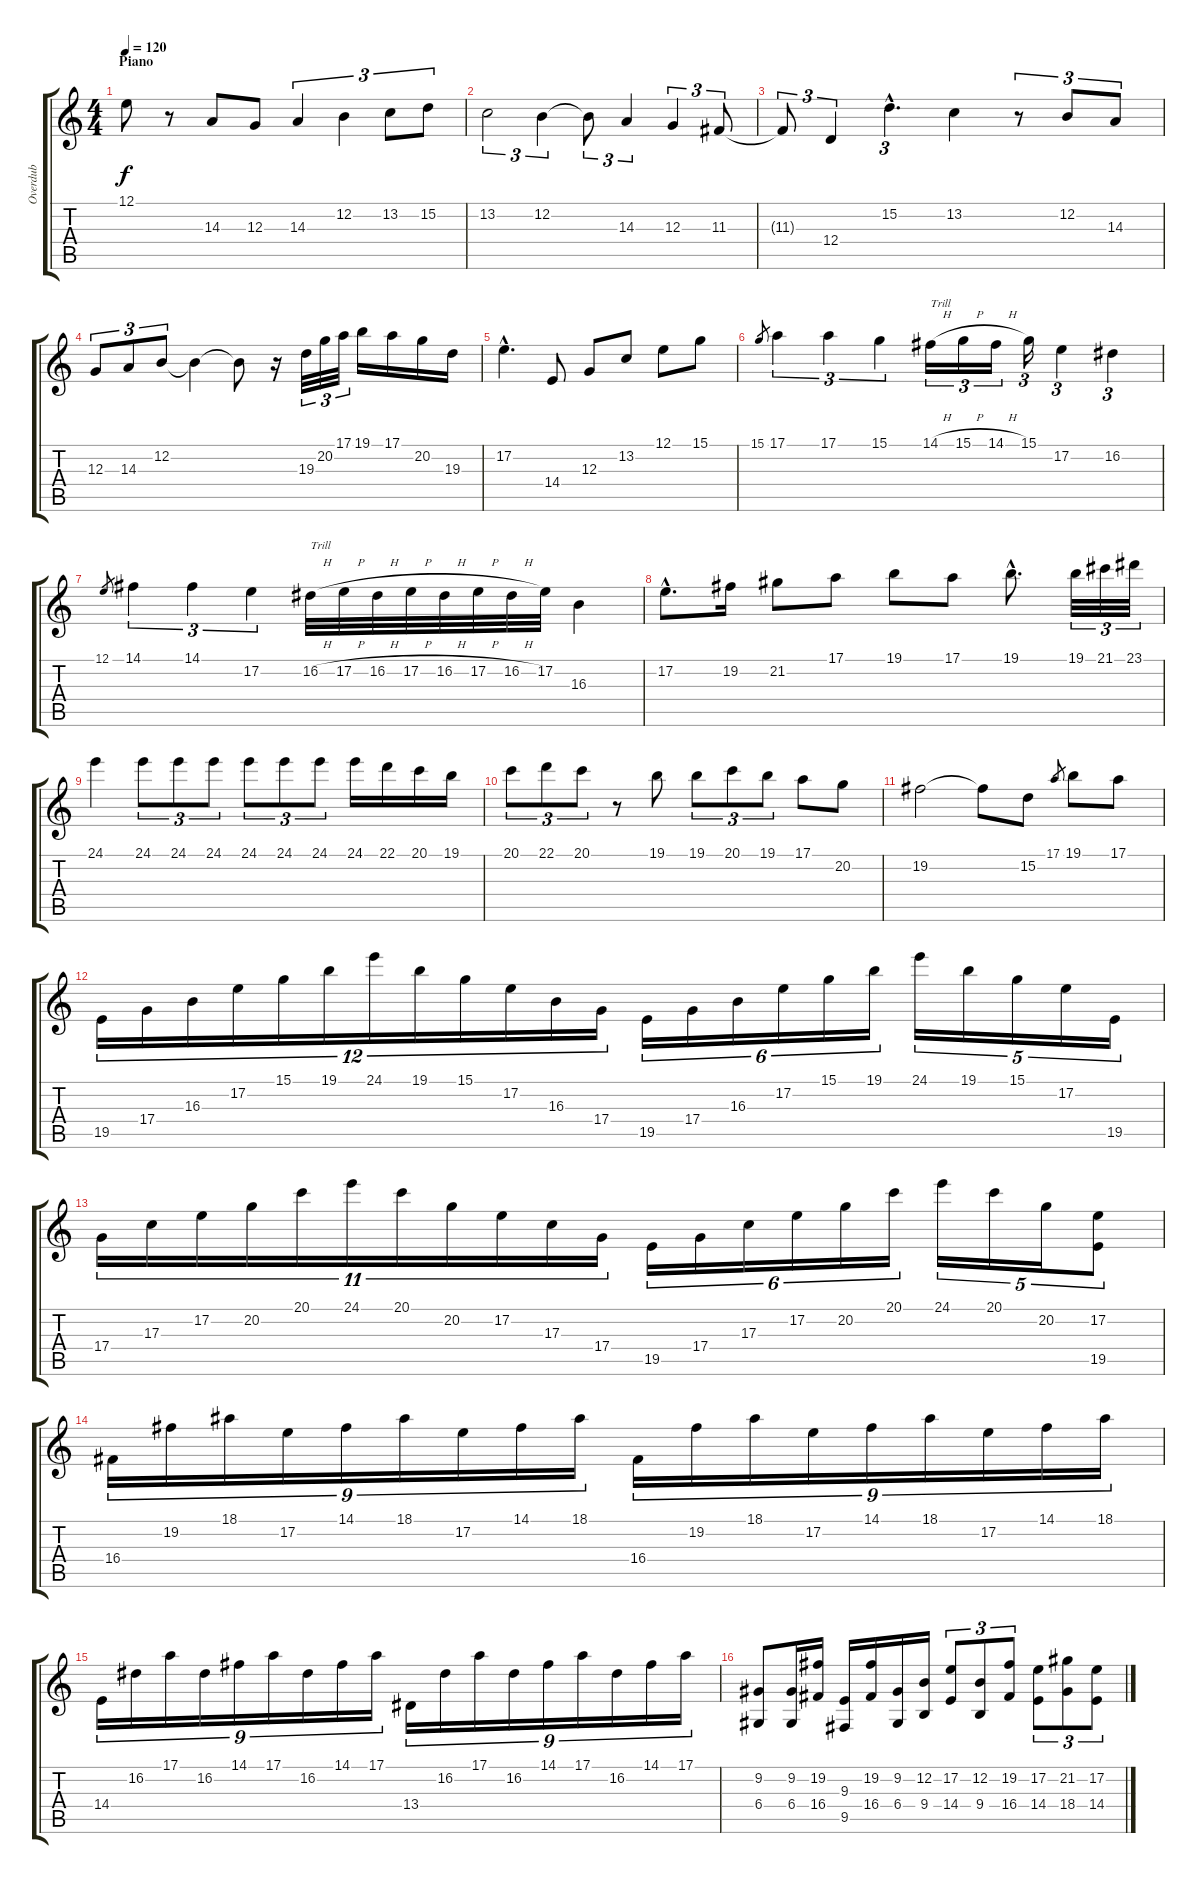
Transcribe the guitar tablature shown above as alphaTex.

\track ("Overdub" "Overdub") {instrument synthstrings2}
\staff {score tabs}
\tuning (E4 B3 G3 D3 A2 E2) {hide}
\ts (4 4)
\section ("" "Piano")
\tempo 120
\clef g2
\ks c
12.1.8{dy f} r.8 14.3.8 12.3.8 14.3.4{tu (3 2)} 12.2.4{tu (3 2)} 13.2.8{tu (3 2)} 15.2.8{tu (3 2)} |
13.2.2{tu (3 2)} 12.2.4{tu (3 2)} 12.2{t}.8{tu (3 2)} 14.3.4{tu (3 2)} 12.3.4{tu (3 2)} 11.3.8{tu (3 2)} |
11.3{t}.8{tu (3 2)} 12.4.4{tu (3 2)} 15.2{hac}.4{d tu (3 2)} 13.2.4 r.8{tu (3 2)} 12.2.8{tu (3 2)} 14.3.8{tu (3 2)} |
12.3.8{tu (3 2)} 14.3.8{tu (3 2)} 12.2.8{tu (3 2)} 12.2{t}.4 12.2{t}.8 r.16 19.3.32{tu (3 2)} 20.2.32{tu (3 2)} 17.1.32{tu (3 2)} 19.1.16 17.1.16 20.2.16 19.3.16 |
17.2{hac}.4{d} 14.4.8 12.3.8 13.2.8 12.1.8 15.1.8 |
15.1.8{gr} 17.1.4{tu (3 2)} 17.1.4{tu (3 2)} 15.1.4{tu (3 2)} 14.1{h}.16{tu (3 2) txt "Trill"} 15.1{h}.16{tu (3 2)} 14.1{h}.16{tu (3 2)} 15.1.16{tu (3 2)} 17.2.4{tu (3 2)} 16.2.4{tu (3 2)} |
12.1.8{gr} 14.1.4{tu (3 2)} 14.1.4{tu (3 2)} 17.2.4{tu (3 2)} 16.2{h}.32{txt "Trill"} 17.2{h}.32 16.2{h}.32 17.2{h}.32 16.2{h}.32 17.2{h}.32 16.2{h}.32 17.2.32 16.3.4 |
17.2{hac}.8{d} 19.2.16 21.2.8 17.1.8 19.1.8 17.1.8 19.1{hac}.8{d} 19.1.32{tu (3 2)} 21.1.32{tu (3 2)} 23.1.32{tu (3 2)} |
24.1.4 24.1.8{tu (3 2)} 24.1.8{tu (3 2)} 24.1.8{tu (3 2)} 24.1.8{tu (3 2)} 24.1.8{tu (3 2)} 24.1.8{tu (3 2)} 24.1.16 22.1.16 20.1.16 19.1.16 |
20.1.8{tu (3 2)} 22.1.8{tu (3 2)} 20.1.8{tu (3 2)} r.8 19.1.8 19.1.8{tu (3 2)} 20.1.8{tu (3 2)} 19.1.8{tu (3 2)} 17.1.8 20.2.8 |
19.2.2 19.2{t}.8 15.2.8 17.1.8{gr} 19.1.8 17.1.8 |
19.5.16{tu (12 8)} 17.4.16{tu (12 8)} 16.3.16{tu (12 8)} 17.2.16{tu (12 8)} 15.1.16{tu (12 8)} 19.1.16{tu (12 8)} 24.1.16{tu (12 8)} 19.1.16{tu (12 8)} 15.1.16{tu (12 8)} 17.2.16{tu (12 8)} 16.3.16{tu (12 8)} 17.4.16{tu (12 8)} 19.5.16{tu (6 4)} 17.4.16{tu (6 4)} 16.3.16{tu (6 4)} 17.2.16{tu (6 4)} 15.1.16{tu (6 4)} 19.1.16{tu (6 4)} 24.1.16{tu (5 4)} 19.1.16{tu (5 4)} 15.1.16{tu (5 4)} 17.2.16{tu (5 4)} 19.5.16{tu (5 4)} |
17.4.16{tu (11 8)} 17.3.16{tu (11 8)} 17.2.16{tu (11 8)} 20.2.16{tu (11 8)} 20.1.16{tu (11 8)} 24.1.16{tu (11 8)} 20.1.16{tu (11 8)} 20.2.16{tu (11 8)} 17.2.16{tu (11 8)} 17.3.16{tu (11 8)} 17.4.16{tu (11 8)} 19.5.16{tu (6 4)} 17.4.16{tu (6 4)} 17.3.16{tu (6 4)} 17.2.16{tu (6 4)} 20.2.16{tu (6 4)} 20.1.16{tu (6 4)} 24.1.16{tu (5 4)} 20.1.16{tu (5 4)} 20.2.16{tu (5 4)} (17.2 19.5).8{tu (5 4)} |
16.4.16{tu (9 8)} 19.2.16{tu (9 8)} 18.1.16{tu (9 8)} 17.2.16{tu (9 8)} 14.1.16{tu (9 8)} 18.1.16{tu (9 8)} 17.2.16{tu (9 8)} 14.1.16{tu (9 8)} 18.1.16{tu (9 8)} 16.4.16{tu (9 8)} 19.2.16{tu (9 8)} 18.1.16{tu (9 8)} 17.2.16{tu (9 8)} 14.1.16{tu (9 8)} 18.1.16{tu (9 8)} 17.2.16{tu (9 8)} 14.1.16{tu (9 8)} 18.1.16{tu (9 8)} |
14.4.16{tu (9 8)} 16.2.16{tu (9 8)} 17.1.16{tu (9 8)} 16.2.16{tu (9 8)} 14.1.16{tu (9 8)} 17.1.16{tu (9 8)} 16.2.16{tu (9 8)} 14.1.16{tu (9 8)} 17.1.16{tu (9 8)} 13.4.16{tu (9 8)} 16.2.16{tu (9 8)} 17.1.16{tu (9 8)} 16.2.16{tu (9 8)} 14.1.16{tu (9 8)} 17.1.16{tu (9 8)} 16.2.16{tu (9 8)} 14.1.16{tu (9 8)} 17.1.16{tu (9 8)} |
(9.2 6.4).8 (9.2 6.4).16 (19.2 16.4).16 (9.3 9.5).16 (19.2 16.4).16 (9.2 6.4).16 (12.2 9.4).16 (17.2 14.4).8{tu (3 2)} (12.2 9.4).8{tu (3 2)} (19.2 16.4).8{tu (3 2)} (17.2 14.4).8{tu (3 2)} (21.2 18.4).8{tu (3 2)} (17.2 14.4).8{tu (3 2)}
